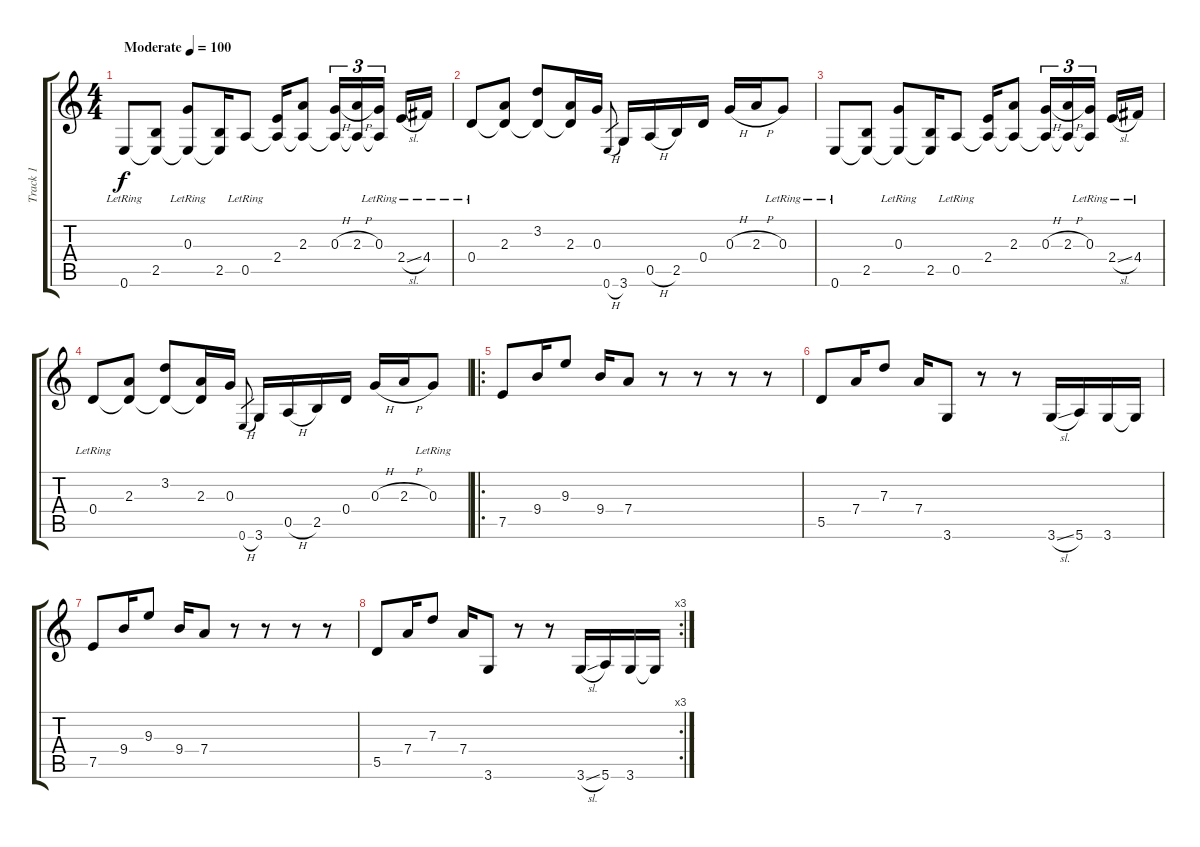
\track ("Track 1" "Track 1") {instrument acousticguitarsteel}
\staff {score tabs}
\tuning (E4 B3 G3 D3 A2 E2) {hide}
\ts (4 4)
\tempo (100 "Moderate")
\clef g2
\ks c
0.6{lr}.8{dy f instrument acousticguitarsteel} (2.5 0.6{t}).8 (0.3{lr} 0.6{t}).8 (2.5 0.6{t}).16 0.5{lr}.8 (2.4 0.5{t}).16 (2.3 0.5{t}).8 (0.3{h} 0.5{t}).16{tu (3 2)} (2.3{h} 0.5{t}).16{tu (3 2)} (0.3{lr} 0.5{t}).16{tu (3 2) beam splitsecondary} 2.4{sl lr}.16 4.4{lr}.16 |
0.4{lr}.8 (2.3 0.4{t}).8 (3.2 0.4{t}).8 (2.3 0.4{t}).16 0.3.16 0.6{h}.8{gr} 3.6.16 0.5{h}.16 2.5.16 0.4.16 0.3{h}.16 2.3{h}.16 0.3{lr}.8 |
0.6{lr}.8 (2.5 0.6{t}).8 (0.3{lr} 0.6{t}).8 (2.5 0.6{t}).16 0.5{lr}.8 (2.4 0.5{t}).16 (2.3 0.5{t}).8 (0.3{h} 0.5{t}).16{tu (3 2)} (2.3{h} 0.5{t}).16{tu (3 2)} (0.3{lr} 0.5{t}).16{tu (3 2) beam splitsecondary} 2.4{sl lr}.16 4.4{lr}.16 |
0.4{lr}.8 (2.3 0.4{t}).8 (3.2 0.4{t}).8 (2.3 0.4{t}).16 0.3.16 0.6{h}.8{gr} 3.6.16 0.5{h}.16 2.5.16 0.4.16 0.3{h}.16 2.3{h}.16 0.3{lr}.8 |
\ro
7.5.8 9.4.16 9.3.8 9.4.16 7.4.8 r.8 r.8 r.8 r.8 |
5.5.8 7.4.16 7.3.8 7.4.16 3.6.8 r.8 r.8 3.6{sl}.16 5.6.16 3.6.16 3.6{t}.16 |
7.5.8 9.4.16 9.3.8 9.4.16 7.4.8 r.8 r.8 r.8 r.8 |
\rc 3
5.5.8 7.4.16 7.3.8 7.4.16 3.6.8 r.8 r.8 3.6{sl}.16 5.6.16 3.6.16 3.6{t}.16
